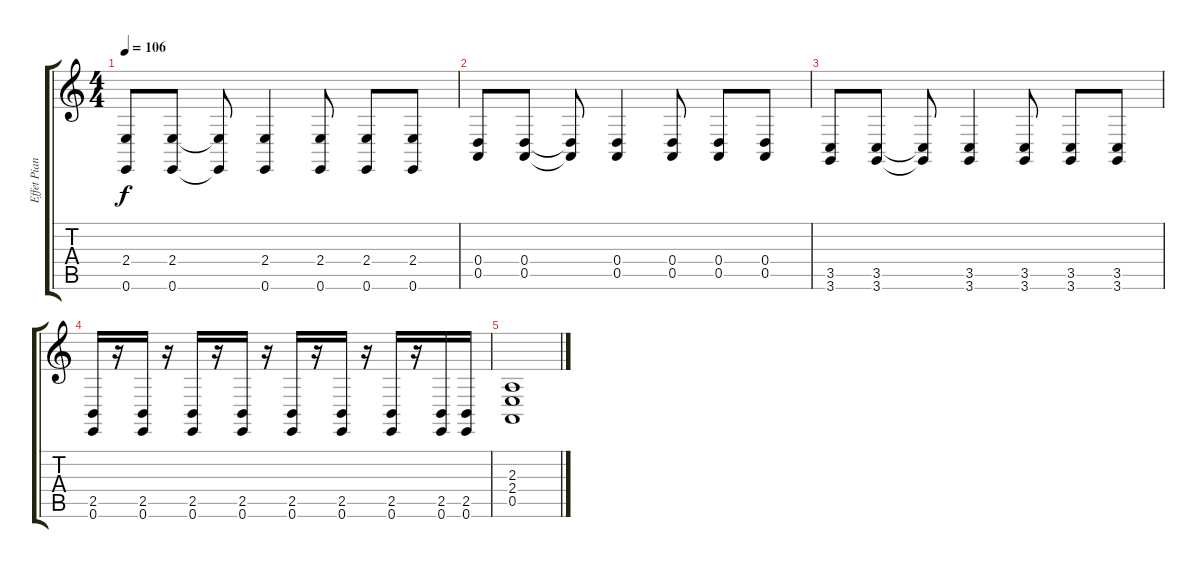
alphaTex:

\track ("Effet Piano" "Effet Pian") {instrument lead2sawtooth}
\staff {score tabs}
\tuning (E4 B3 G3 D3 A2 E2) {hide}
\ts (4 4)
\tempo 106
\clef g2
\ks c
(2.4 0.6).8{dy f} (2.4 0.6).8 (2.4{t} 0.6{t}).8 (2.4 0.6).4 (2.4 0.6).8 (2.4 0.6).8 (2.4 0.6).8 |
(0.4 0.5).8 (0.4 0.5).8 (0.4{t} 0.5{t}).8 (0.4 0.5).4 (0.4 0.5).8 (0.4 0.5).8 (0.4 0.5).8 |
(3.5 3.6).8 (3.5 3.6).8 (3.5{t} 3.6{t}).8 (3.5 3.6).4 (3.5 3.6).8 (3.5 3.6).8 (3.5 3.6).8 |
(2.5 0.6).16 r.16 (2.5 0.6).16 r.16 (2.5 0.6).16 r.16 (2.5 0.6).16 r.16 (2.5 0.6).16 r.16 (2.5 0.6).16 r.16 (2.5 0.6).16 r.16 (2.5 0.6).16 (2.5 0.6).16 |
(2.3 2.4 0.5).1{instrument fx1rain}
